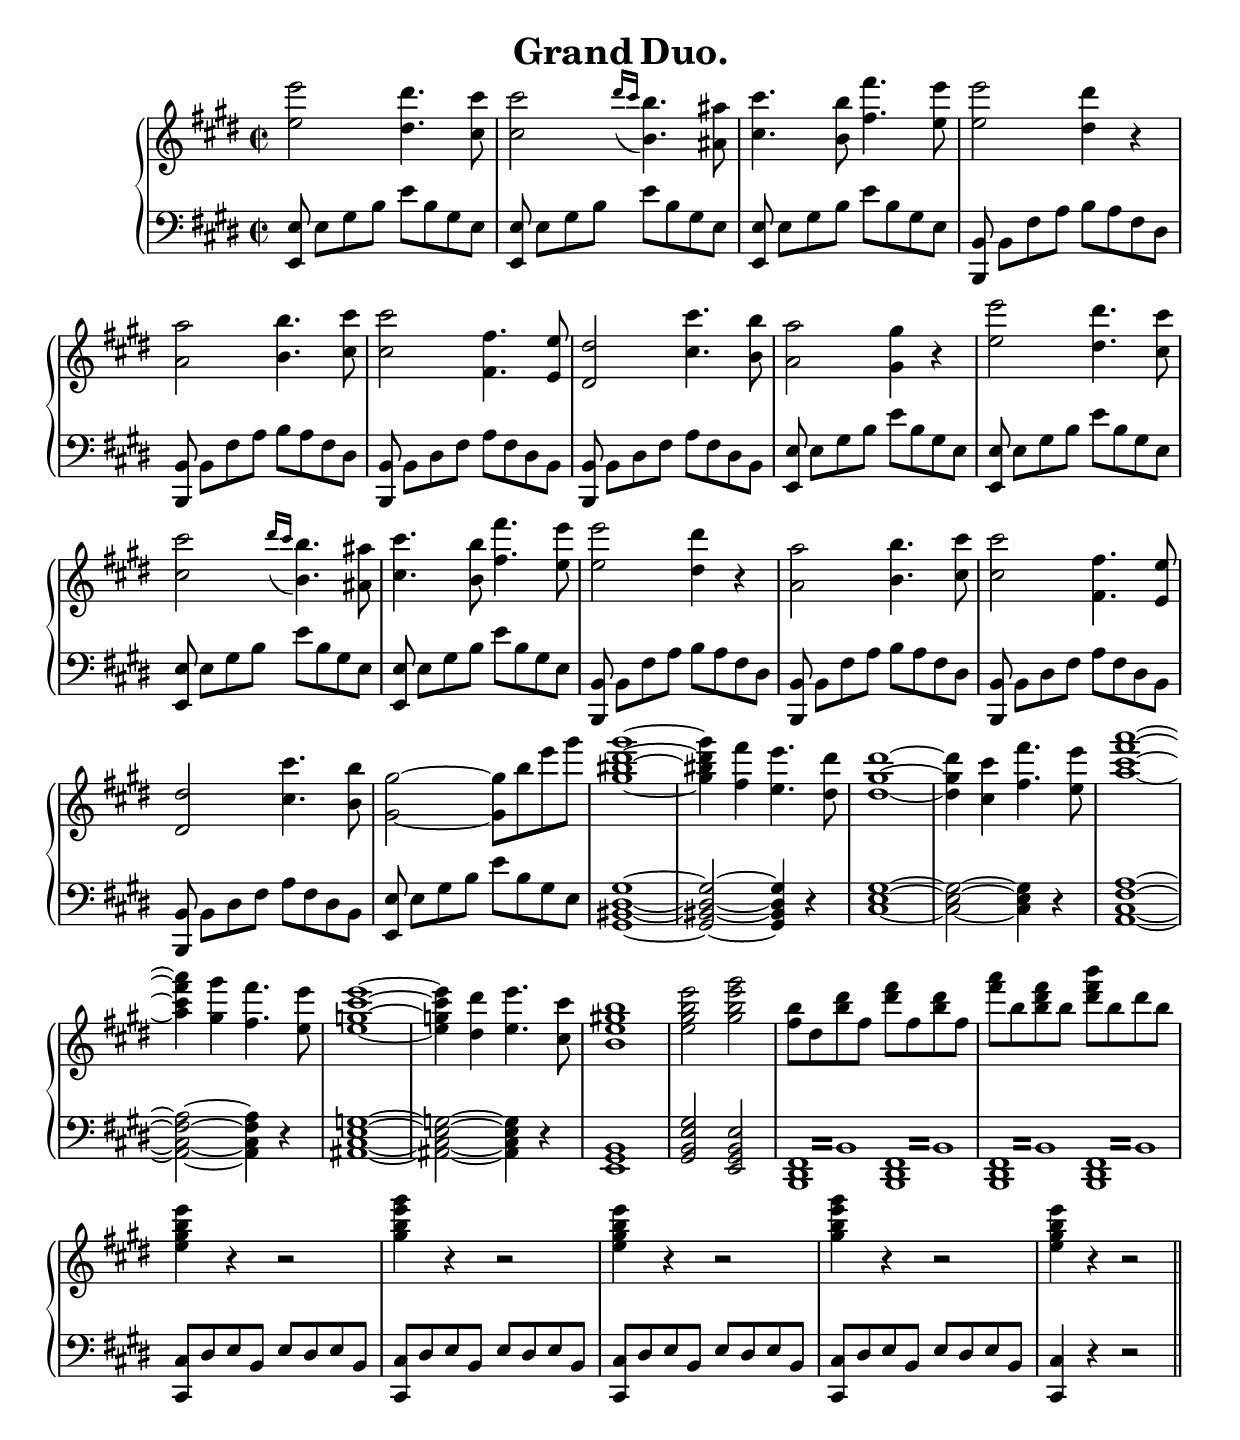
\version "2.10.25" 
\include "english.ly"

  upper = \relative c'' { 
  \clef treble 
  \key e \major 
  \time 2/2

  <<e2 e'>> <<ds,4. ds'>> <<cs,8 cs'>> |
  <<cs,2 cs'>> \acciaccatura {ds16[ cs]} <<b,4. b'>> <<as,8 as'>> |
  <<cs,4. cs'>> <<b,8 b'>> <<fs4. fs'>> <<e,8 e'>> |
  <<e,2 e'>> <<ds,4 ds'>> r4 |
  <<a,2 a'>> <<b,4. b'>> <<cs,8 cs'>> |

  % page 4

  <<cs,2 cs'>> <<fs,,4. fs'>> <<e,8 e'>> |
  <<ds,2 ds'>> <<cs4. cs'>> <<b,8 b'>> |

  <<a,2 a'>> <<gs,4 gs'>> r4 | <<e2 e'>> <<ds,4. ds'>> <<cs,8 cs'>> |
  <<cs,2 cs'>> \acciaccatura {ds16[ cs]} <<b,4. b'>> <<as,8 as'>> |
  <<cs,4. cs'>> <<b,8 b'>> <<fs4. fs'>> <<e,8 e'>> |
  <<e,2 e'>> <<ds,4 ds'>> r4 |
  <<a,2 a'>> <<b,4. b'>> <<cs,8 cs'>> |
  <<cs,2 cs'>> <<fs,,4. fs'>> <<e,8 e'>> |
  <<ds,2 ds'>> <<cs4. cs'>> <<b,8 b'>> |

  <<gs,2~ gs'~>> <<gs,8 gs'>> b e gs | <<gs,1~ bs~ ds~ gs~>> |
  <<gs,4~ bs!~ ds~ gs~>> <<fs, fs'>> <<e,4. e'>> <<ds,8 ds'>> |
  <<ds,1~ gs~ ds'~>> |
  <<ds,4~ gs~ ds'~>> <<cs, cs'>> <<fs,4. fs'>> <<e,8 e'>> |
  <<a,1~ cs~ fs~ a~>> |
  <<a,4 cs fs a>> <<gs, gs'>> <<fs,4. fs'>> <<e,8 e'>> |
  <<e,1~ g~ cs~ e~>> |
  <<e,4 g! cs e>> <<ds, ds'>> <<e,4. e'>> <<cs,8 cs'>> |
  <<b,1 e gs! b>> | <<e,2 gs b e>> <<gs, b e gs>> |
  <<fs,8 b>> ds, <<b' ds>> fs, <<ds' fs>> fs, <<b ds>> fs, |
  <<fs'8 a>> b, <<b ds fs>> b, <<ds fs b>> b, ds b |
  <<e,4 gs b e>> r4 r2 | <<gs,4 b e gs>> r4 r2 | <<e,4 gs b e>> r4 r2 |
  <<gs,4 b e gs>> r4 r2 | <<e,4 gs b e>> r4 r2 \bar "||"

  }


  lower = \relative c, { 
  \clef bass 
  \key e \major 
  \time 2/2 

  <<e8 e'>> e[ gs b] e[ b gs e] | <<e,8 e'>> e[ gs b] e[ b gs e] |
  <<e,8 e'>> e[ gs b] e[ b gs e] |
  <<b,8 b'>> b[ fs' a] b[ a fs ds] | <<b,8 b'>> b[ fs' a] b[ a fs ds] |

  % page 4

  <<b,8 b'>> b[ ds fs] a[ fs ds b] | <<b, b'>> b[ ds fs] a[ fs ds b] |

  <<e,8 e'>> e[ gs b] e[ b gs e] | <<e,8 e'>> e[ gs b] e[ b gs e] |
  <<e,8 e'>> e[ gs b] e[ b gs e] | <<e,8 e'>> e[ gs b] e[ b gs e] |
  <<b,8 b'>> b[ fs' a] b[ a fs ds] | <<b,8 b'>> b[ fs' a] b[ a fs ds] |
  <<b,8 b'>> b[ ds fs] a[ fs ds b] | <<b, b'>> b[ ds fs] a[ fs ds b] |

  <<e,8 e'>> e[ gs b] e[ b gs e] |
  <<gs,1~ bs~ ds~ gs~>> | <<gs,2~ bs!~ ds~ gs~>> <<gs,4 bs ds gs>> r4 |
  <<cs,1~ e~ gs~>> | <<cs,2~ e~ gs~>> <<cs,4 e gs>> r4 |
  <<a,1~ cs~ fs~ a~>> | <<a,2~ cs~ fs~ a~>> <<a,4 cs fs a>> r4 |
  <<as,1~ cs~ e~ g~>> | <<as,!2~ cs~ e~ g!~>> <<as,4 cs e g>> r4 |
  <<e,1 gs b>> | <<gs2 b e gs>> <<e, gs b e>> |
  \repeat "tremolo" 4 { <<b,16 ds fs>> b}
    \repeat "tremolo" 4 { <<b,16 ds fs>> b} |
  \repeat "tremolo" 4 { <<b,16 ds fs>> b}
    \repeat "tremolo" 4 { <<b,16 ds fs>> b} |
  <<cs,8 cs'>> ds e b e ds e b | <<cs,8 cs'>> ds e b e ds e b |
  <<cs,8 cs'>> ds e b e ds e b | <<cs,8 cs'>> ds e b e ds e b |
  <<cs,4 cs'>> r4 r2
  } 

\header
  {title = \markup \bold
    {Grand Duo.}
  }

\score { 
  << 
    \new PianoStaff << 
    \new Staff = "upper" \upper 
    \new Staff = "lower" \lower 
    >> 
  >> 
  \layout {
    \context { \RemoveEmptyStaffContext }
    \context { \Score
               \remove Bar_number_engraver
    }
  }
}

\score {
  \unfoldRepeats   << 
    \new PianoStaff << 
    \new Staff = "upper" \upper 
    \new Staff = "lower" \lower 
    >> 
  >> 

  \midi
    { 
    \context { \Score tempoWholesPerMinute = #(ly:make-moment 130 4) } 
    }
}

